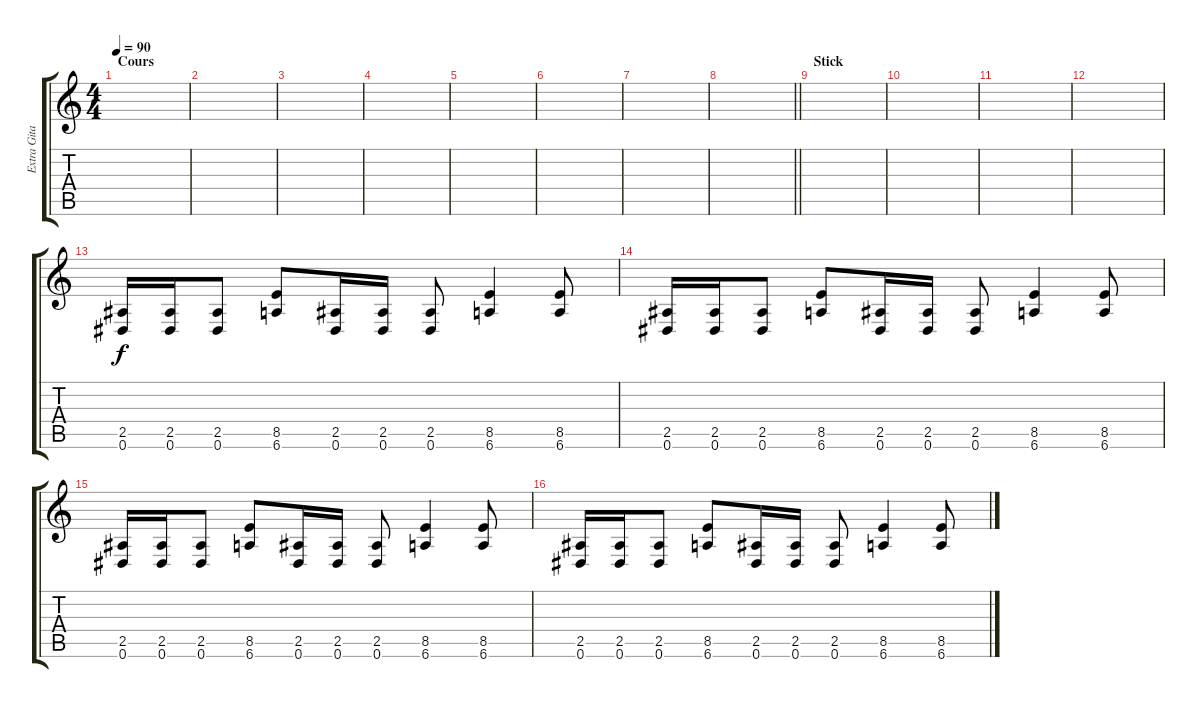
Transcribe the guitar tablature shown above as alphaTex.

\track ("Extra Gitarr som behövs" "Extra Gita") {instrument distortionguitar}
\staff {score tabs}
\tuning (Eb4 Bb3 Gb3 Db3 Ab2 Eb2) {hide}
\ts (4 4)
\section ("" "Cours")
\tempo 90
\clef g2
\ks c
|
|
|
|
|
|
|
\barLineRight lightlight
|
\section ("" "Stick")
|
|
|
|
(2.5 0.6).16 (2.5 0.6).16 (2.5 0.6).8 (8.5 6.6).8 (2.5 0.6).16 (2.5 0.6).16 (2.5 0.6).8 (8.5 6.6).4 (8.5 6.6).8 |
(2.5 0.6).16 (2.5 0.6).16 (2.5 0.6).8 (8.5 6.6).8 (2.5 0.6).16 (2.5 0.6).16 (2.5 0.6).8 (8.5 6.6).4 (8.5 6.6).8 |
(2.5 0.6).16 (2.5 0.6).16 (2.5 0.6).8 (8.5 6.6).8 (2.5 0.6).16 (2.5 0.6).16 (2.5 0.6).8 (8.5 6.6).4 (8.5 6.6).8 |
(2.5 0.6).16 (2.5 0.6).16 (2.5 0.6).8 (8.5 6.6).8 (2.5 0.6).16 (2.5 0.6).16 (2.5 0.6).8 (8.5 6.6).4 (8.5 6.6).8
